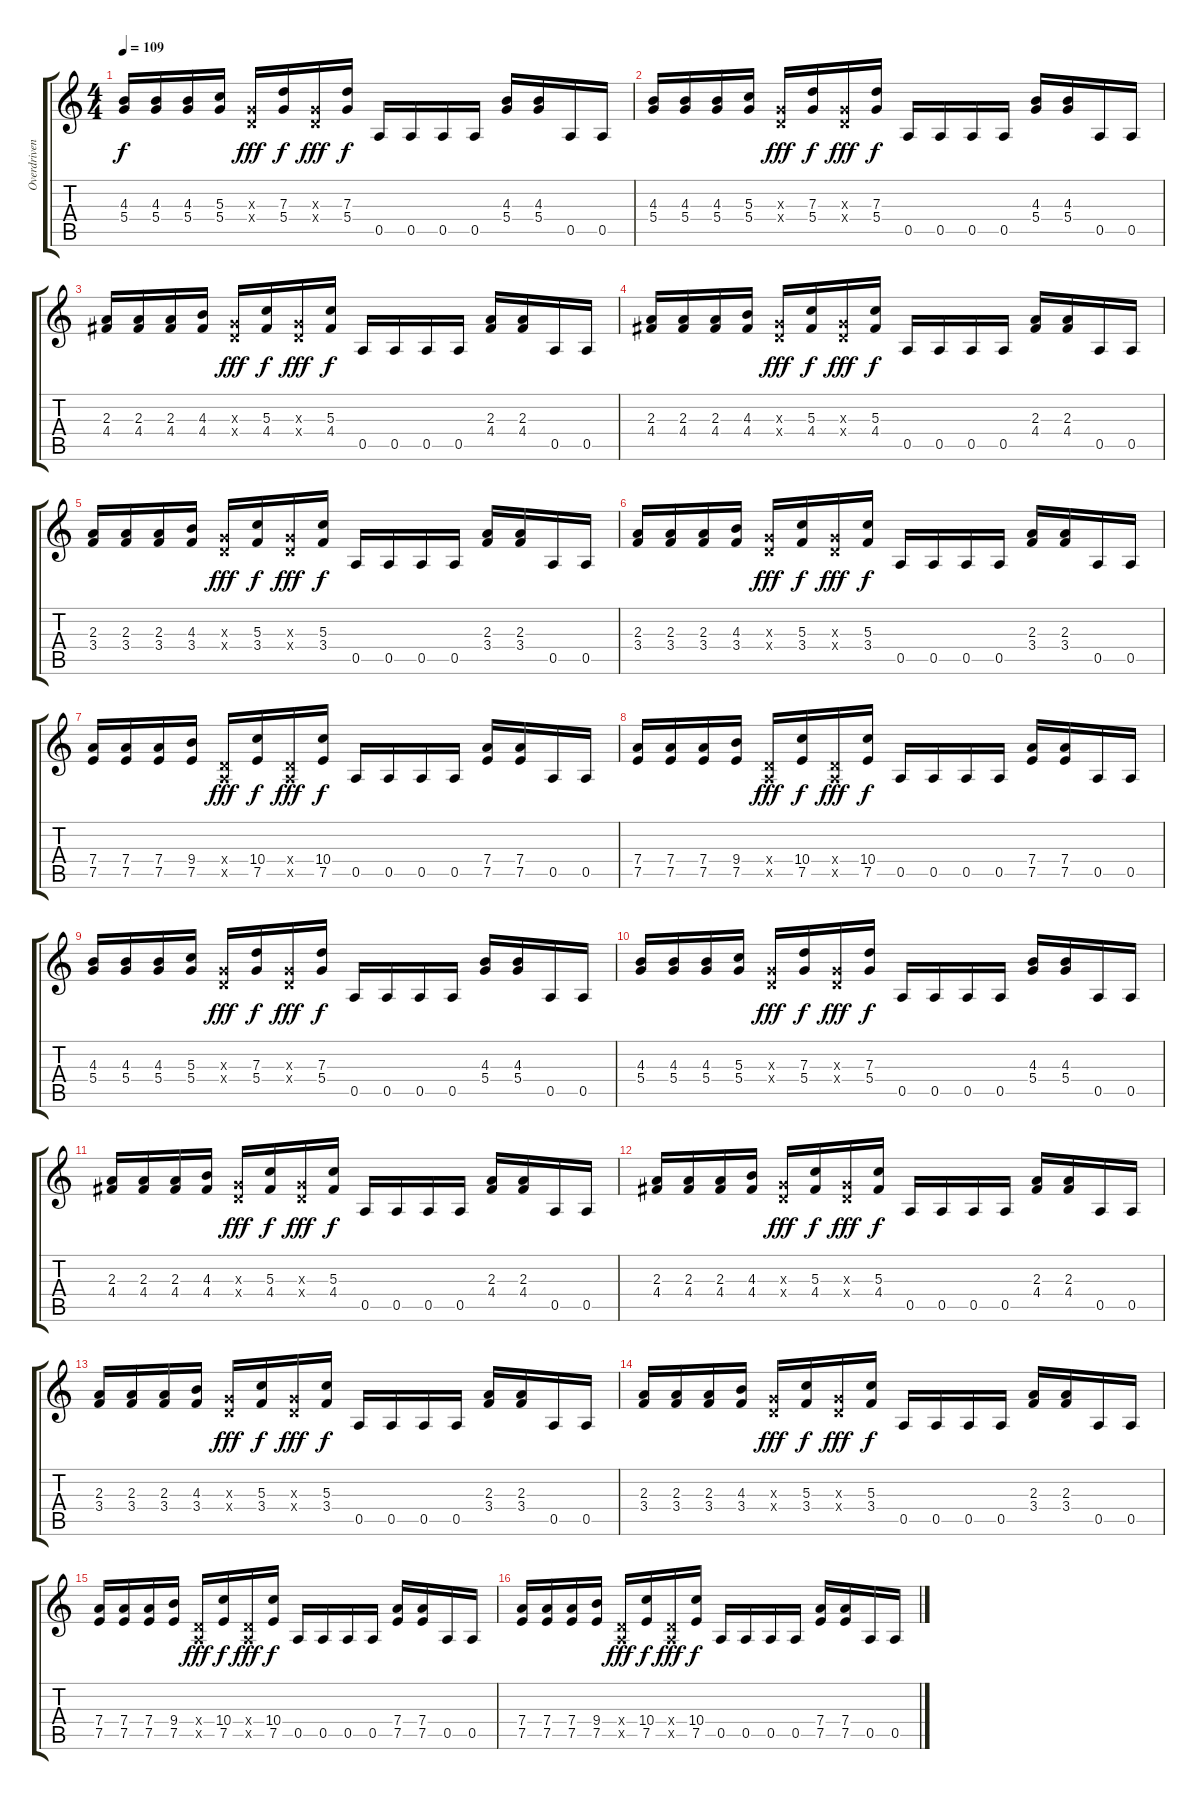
\track ("Overdriven Guitar 1" "Overdriven") {instrument overdrivenguitar}
\staff {score tabs}
\tuning (E4 B3 G3 D3 A2 E2) {hide}
\ts (4 4)
\tempo 109
\clef g2
\ks c
(4.3 5.4).16{dy f} (4.3 5.4).16 (4.3 5.4).16 (5.3 5.4).16 (0.3{x} 0.4{x}).16{dy fff} (7.3 5.4).16{dy f} (0.3{x} 0.4{x}).16{dy fff} (7.3 5.4).16{dy f} 0.5.16 0.5.16 0.5.16 0.5.16 (4.3 5.4).16 (4.3 5.4).16 0.5.16 0.5.16 |
(4.3 5.4).16 (4.3 5.4).16 (4.3 5.4).16 (5.3 5.4).16 (0.3{x} 0.4{x}).16{dy fff} (7.3 5.4).16{dy f} (0.3{x} 0.4{x}).16{dy fff} (7.3 5.4).16{dy f} 0.5.16 0.5.16 0.5.16 0.5.16 (4.3 5.4).16 (4.3 5.4).16 0.5.16 0.5.16 |
(2.3 4.4).16 (2.3 4.4).16 (2.3 4.4).16 (4.3 4.4).16 (0.3{x} 0.4{x}).16{dy fff} (5.3 4.4).16{dy f} (0.3{x} 0.4{x}).16{dy fff} (5.3 4.4).16{dy f} 0.5.16 0.5.16 0.5.16 0.5.16 (2.3 4.4).16 (2.3 4.4).16 0.5.16 0.5.16 |
(2.3 4.4).16 (2.3 4.4).16 (2.3 4.4).16 (4.3 4.4).16 (0.3{x} 0.4{x}).16{dy fff} (5.3 4.4).16{dy f} (0.3{x} 0.4{x}).16{dy fff} (5.3 4.4).16{dy f} 0.5.16 0.5.16 0.5.16 0.5.16 (2.3 4.4).16 (2.3 4.4).16 0.5.16 0.5.16 |
(2.3 3.4).16 (2.3 3.4).16 (2.3 3.4).16 (4.3 3.4).16 (0.3{x} 0.4{x}).16{dy fff} (5.3 3.4).16{dy f} (0.3{x} 0.4{x}).16{dy fff} (5.3 3.4).16{dy f} 0.5.16 0.5.16 0.5.16 0.5.16 (2.3 3.4).16 (2.3 3.4).16 0.5.16 0.5.16 |
(2.3 3.4).16 (2.3 3.4).16 (2.3 3.4).16 (4.3 3.4).16 (0.3{x} 0.4{x}).16{dy fff} (5.3 3.4).16{dy f} (0.3{x} 0.4{x}).16{dy fff} (5.3 3.4).16{dy f} 0.5.16 0.5.16 0.5.16 0.5.16 (2.3 3.4).16 (2.3 3.4).16 0.5.16 0.5.16 |
(7.4 7.5).16 (7.4 7.5).16 (7.4 7.5).16 (9.4 7.5).16 (0.4{x} 0.5{x}).16{dy fff} (10.4 7.5).16{dy f} (0.4{x} 0.5{x}).16{dy fff} (10.4 7.5).16{dy f} 0.5.16 0.5.16 0.5.16 0.5.16 (7.4 7.5).16 (7.4 7.5).16 0.5.16 0.5.16 |
(7.4 7.5).16 (7.4 7.5).16 (7.4 7.5).16 (9.4 7.5).16 (0.4{x} 0.5{x}).16{dy fff} (10.4 7.5).16{dy f} (0.4{x} 0.5{x}).16{dy fff} (10.4 7.5).16{dy f} 0.5.16 0.5.16 0.5.16 0.5.16 (7.4 7.5).16 (7.4 7.5).16 0.5.16 0.5.16 |
(4.3 5.4).16 (4.3 5.4).16 (4.3 5.4).16 (5.3 5.4).16 (0.3{x} 0.4{x}).16{dy fff} (7.3 5.4).16{dy f} (0.3{x} 0.4{x}).16{dy fff} (7.3 5.4).16{dy f} 0.5.16 0.5.16 0.5.16 0.5.16 (4.3 5.4).16 (4.3 5.4).16 0.5.16 0.5.16 |
(4.3 5.4).16 (4.3 5.4).16 (4.3 5.4).16 (5.3 5.4).16 (0.3{x} 0.4{x}).16{dy fff} (7.3 5.4).16{dy f} (0.3{x} 0.4{x}).16{dy fff} (7.3 5.4).16{dy f} 0.5.16 0.5.16 0.5.16 0.5.16 (4.3 5.4).16 (4.3 5.4).16 0.5.16 0.5.16 |
(2.3 4.4).16 (2.3 4.4).16 (2.3 4.4).16 (4.3 4.4).16 (0.3{x} 0.4{x}).16{dy fff} (5.3 4.4).16{dy f} (0.3{x} 0.4{x}).16{dy fff} (5.3 4.4).16{dy f} 0.5.16 0.5.16 0.5.16 0.5.16 (2.3 4.4).16 (2.3 4.4).16 0.5.16 0.5.16 |
(2.3 4.4).16 (2.3 4.4).16 (2.3 4.4).16 (4.3 4.4).16 (0.3{x} 0.4{x}).16{dy fff} (5.3 4.4).16{dy f} (0.3{x} 0.4{x}).16{dy fff} (5.3 4.4).16{dy f} 0.5.16 0.5.16 0.5.16 0.5.16 (2.3 4.4).16 (2.3 4.4).16 0.5.16 0.5.16 |
(2.3 3.4).16 (2.3 3.4).16 (2.3 3.4).16 (4.3 3.4).16 (0.3{x} 0.4{x}).16{dy fff} (5.3 3.4).16{dy f} (0.3{x} 0.4{x}).16{dy fff} (5.3 3.4).16{dy f} 0.5.16 0.5.16 0.5.16 0.5.16 (2.3 3.4).16 (2.3 3.4).16 0.5.16 0.5.16 |
(2.3 3.4).16 (2.3 3.4).16 (2.3 3.4).16 (4.3 3.4).16 (0.3{x} 0.4{x}).16{dy fff} (5.3 3.4).16{dy f} (0.3{x} 0.4{x}).16{dy fff} (5.3 3.4).16{dy f} 0.5.16 0.5.16 0.5.16 0.5.16 (2.3 3.4).16 (2.3 3.4).16 0.5.16 0.5.16 |
(7.4 7.5).16 (7.4 7.5).16 (7.4 7.5).16 (9.4 7.5).16 (0.4{x} 0.5{x}).16{dy fff} (10.4 7.5).16{dy f} (0.4{x} 0.5{x}).16{dy fff} (10.4 7.5).16{dy f} 0.5.16 0.5.16 0.5.16 0.5.16 (7.4 7.5).16 (7.4 7.5).16 0.5.16 0.5.16 |
(7.4 7.5).16 (7.4 7.5).16 (7.4 7.5).16 (9.4 7.5).16 (0.4{x} 0.5{x}).16{dy fff} (10.4 7.5).16{dy f} (0.4{x} 0.5{x}).16{dy fff} (10.4 7.5).16{dy f} 0.5.16 0.5.16 0.5.16 0.5.16 (7.4 7.5).16 (7.4 7.5).16 0.5.16 0.5.16
